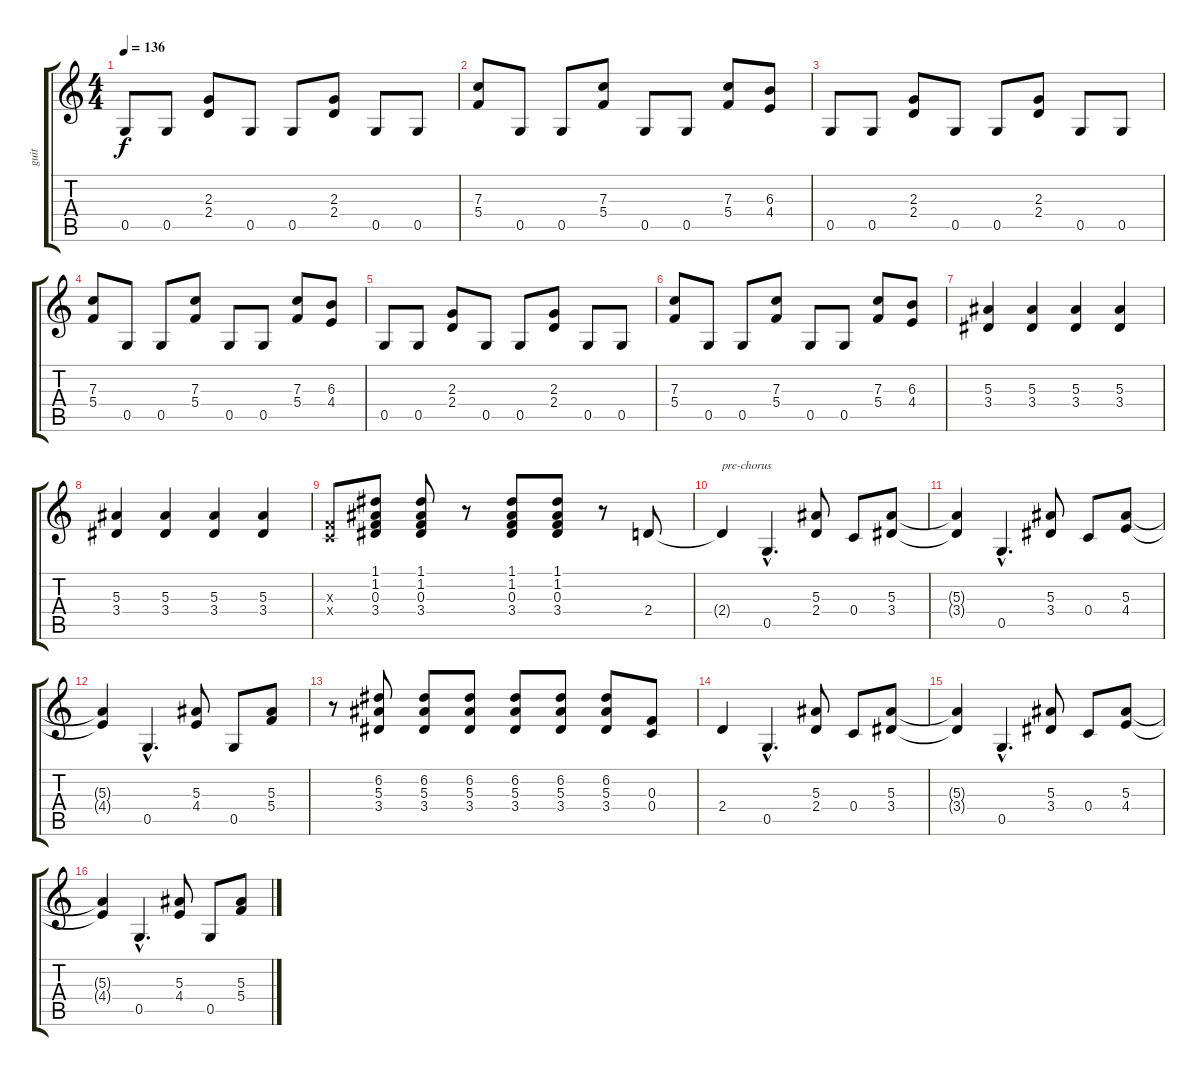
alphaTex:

\track ("guit " "guit ") {instrument distortionguitar}
\staff {score tabs}
\tuning (D4 A3 F3 C3 G2 D2) {hide}
\ts (4 4)
\tempo 136
\clef g2
\ks c
0.5.8{dy f} 0.5.8 (2.3 2.4).8 0.5.8 0.5.8 (2.3 2.4).8 0.5.8 0.5.8 |
(7.3 5.4).8 0.5.8 0.5.8 (7.3 5.4).8 0.5.8 0.5.8 (7.3 5.4).8 (6.3 4.4).8 |
0.5.8 0.5.8 (2.3 2.4).8 0.5.8 0.5.8 (2.3 2.4).8 0.5.8 0.5.8 |
(7.3 5.4).8 0.5.8 0.5.8 (7.3 5.4).8 0.5.8 0.5.8 (7.3 5.4).8 (6.3 4.4).8 |
0.5.8 0.5.8 (2.3 2.4).8 0.5.8 0.5.8 (2.3 2.4).8 0.5.8 0.5.8 |
(7.3 5.4).8 0.5.8 0.5.8 (7.3 5.4).8 0.5.8 0.5.8 (7.3 5.4).8 (6.3 4.4).8 |
(5.3 3.4).4 (5.3 3.4).4 (5.3 3.4).4 (5.3 3.4).4 |
(5.3 3.4).4 (5.3 3.4).4 (5.3 3.4).4 (5.3 3.4).4 |
(0.3{x} 0.4{x}).8 (1.1 1.2 0.3 3.4).8 (1.1 1.2 0.3 3.4).8 r.8 (1.1 1.2 0.3 3.4).8 (1.1 1.2 0.3 3.4).8 r.8 2.4.8 |
2.4{t}.4{txt "pre-chorus"} 0.5{hac}.4{d} (5.3 2.4).8 0.4.8 (5.3 3.4).8 |
(5.3{t} 3.4{t}).4 0.5{hac}.4{d} (5.3 3.4).8 0.4.8 (5.3 4.4).8 |
(5.3{t} 4.4{t}).4 0.5{hac}.4{d} (5.3 4.4).8 0.5.8 (5.3 5.4).8 |
r.8 (6.2 5.3 3.4).8 (6.2 5.3 3.4).8 (6.2 5.3 3.4).8 (6.2 5.3 3.4).8 (6.2 5.3 3.4).8 (6.2 5.3 3.4).8 (0.3 0.4).8 |
2.4.4 0.5{hac}.4{d} (5.3 2.4).8 0.4.8 (5.3 3.4).8 |
(5.3{t} 3.4{t}).4 0.5{hac}.4{d} (5.3 3.4).8 0.4.8 (5.3 4.4).8 |
(5.3{t} 4.4{t}).4 0.5{hac}.4{d} (5.3 4.4).8 0.5.8 (5.3 5.4).8
